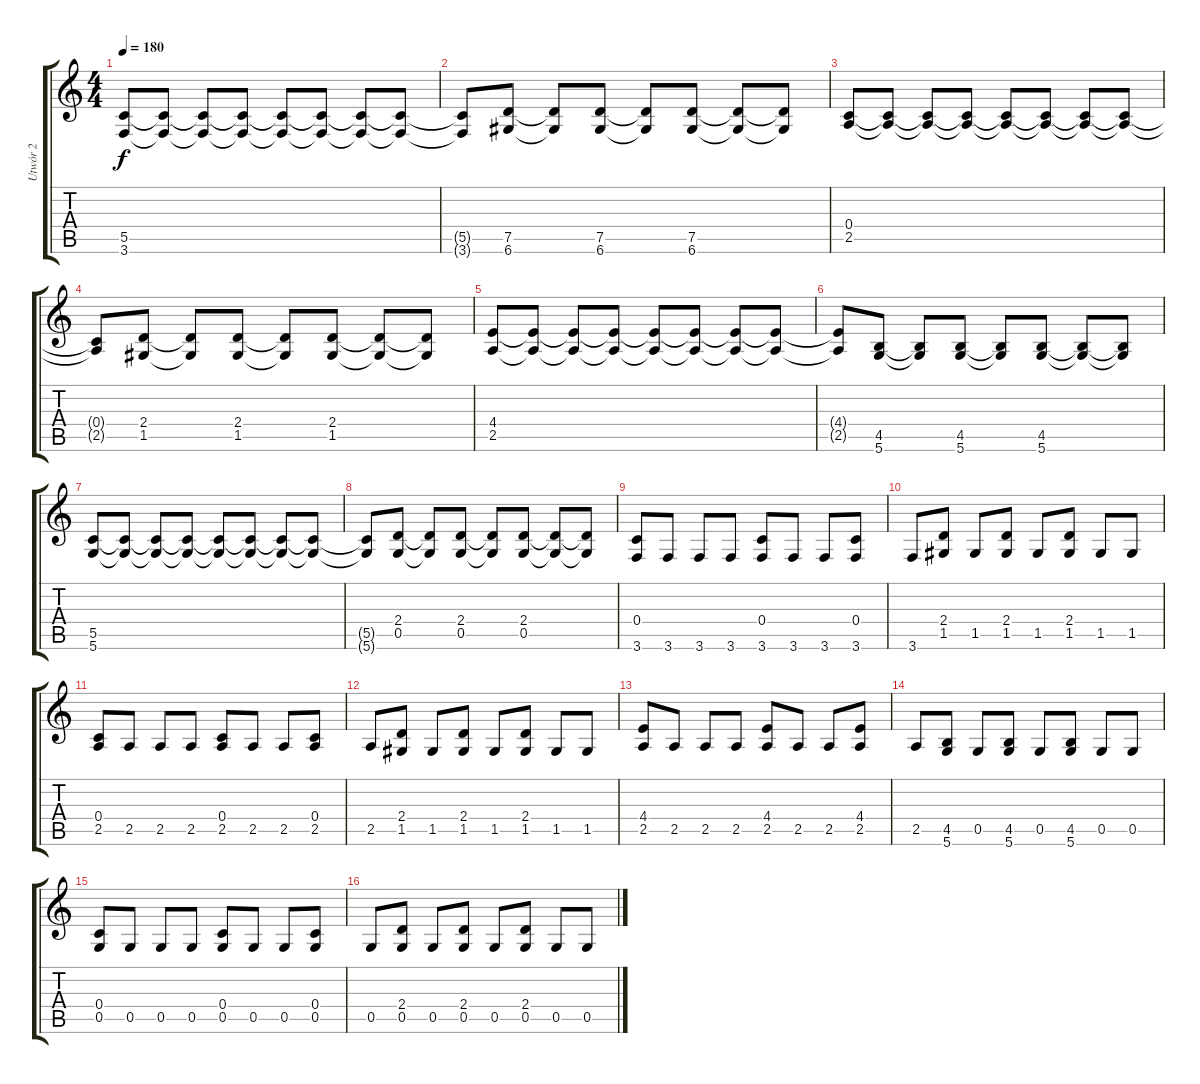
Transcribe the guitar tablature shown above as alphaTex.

\track ("Utwór 2" "Utwór 2") {instrument distortionguitar}
\staff {score tabs}
\tuning (D4 A3 F3 C3 G2 D2) {hide}
\ts (4 4)
\tempo 180
\clef g2
\ks c
(5.5 3.6).8{dy f} (5.5{t} 3.6{t}).8 (5.5{t} 3.6{t}).8 (5.5{t} 3.6{t}).8 (5.5{t} 3.6{t}).8 (5.5{t} 3.6{t}).8 (5.5{t} 3.6{t}).8 (5.5{t} 3.6{t}).8 |
(5.5{t} 3.6{t}).8 (7.5 6.6).8 (7.5{t} 6.6{t}).8 (7.5 6.6).8 (7.5{t} 6.6{t}).8 (7.5 6.6).8 (7.5{t} 6.6{t}).8 (7.5{t} 6.6{t}).8 |
(0.4 2.5).8 (0.4{t} 2.5{t}).8 (0.4{t} 2.5{t}).8 (0.4{t} 2.5{t}).8 (0.4{t} 2.5{t}).8 (0.4{t} 2.5{t}).8 (0.4{t} 2.5{t}).8 (0.4{t} 2.5{t}).8 |
(0.4{t} 2.5{t}).8 (2.4 1.5).8 (2.4{t} 1.5{t}).8 (2.4 1.5).8 (2.4{t} 1.5{t}).8 (2.4 1.5).8 (2.4{t} 1.5{t}).8 (2.4{t} 1.5{t}).8 |
(4.4 2.5).8 (4.4{t} 2.5{t}).8 (4.4{t} 2.5{t}).8 (4.4{t} 2.5{t}).8 (4.4{t} 2.5{t}).8 (4.4{t} 2.5{t}).8 (4.4{t} 2.5{t}).8 (4.4{t} 2.5{t}).8 |
(4.4{t} 2.5{t}).8 (4.5 5.6).8 (4.5{t} 5.6{t}).8 (4.5 5.6).8 (4.5{t} 5.6{t}).8 (4.5 5.6).8 (4.5{t} 5.6{t}).8 (4.5{t} 5.6{t}).8 |
(5.5 5.6).8 (5.5{t} 5.6{t}).8 (5.5{t} 5.6{t}).8 (5.5{t} 5.6{t}).8 (5.5{t} 5.6{t}).8 (5.5{t} 5.6{t}).8 (5.5{t} 5.6{t}).8 (5.5{t} 5.6{t}).8 |
(5.5{t} 5.6{t}).8 (2.4 0.5).8 (2.4{t} 0.5{t}).8 (2.4 0.5).8 (2.4{t} 0.5{t}).8 (2.4 0.5).8 (2.4{t} 0.5{t}).8 (2.4{t} 0.5{t}).8 |
(0.4 3.6).8 3.6.8 3.6.8 3.6.8 (0.4 3.6).8 3.6.8 3.6.8 (0.4 3.6).8 |
3.6.8 (2.4 1.5).8 1.5.8 (2.4 1.5).8 1.5.8 (2.4 1.5).8 1.5.8 1.5.8 |
(0.4 2.5).8 2.5.8 2.5.8 2.5.8 (0.4 2.5).8 2.5.8 2.5.8 (0.4 2.5).8 |
2.5.8 (2.4 1.5).8 1.5.8 (2.4 1.5).8 1.5.8 (2.4 1.5).8 1.5.8 1.5.8 |
(4.4 2.5).8 2.5.8 2.5.8 2.5.8 (4.4 2.5).8 2.5.8 2.5.8 (4.4 2.5).8 |
2.5.8 (4.5 5.6).8 0.5.8 (4.5 5.6).8 0.5.8 (4.5 5.6).8 0.5.8 0.5.8 |
(0.4 0.5).8 0.5.8 0.5.8 0.5.8 (0.4 0.5).8 0.5.8 0.5.8 (0.4 0.5).8 |
0.5.8 (2.4 0.5).8 0.5.8 (2.4 0.5).8 0.5.8 (2.4 0.5).8 0.5.8 0.5.8
